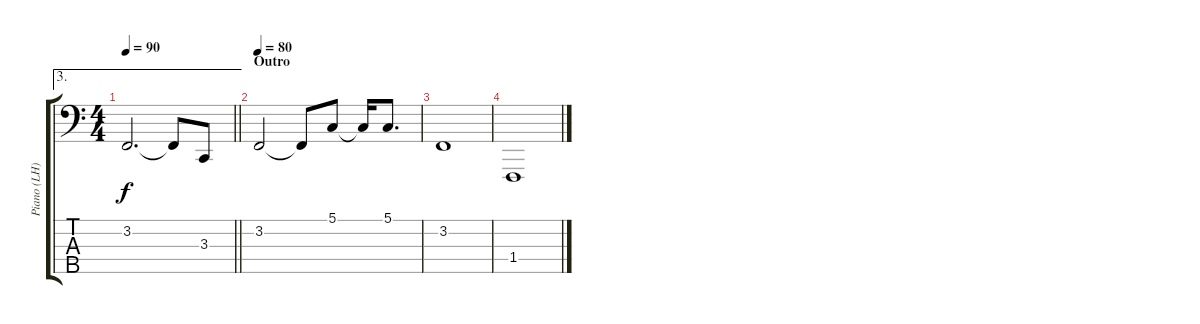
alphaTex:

\track ("Piano (LH)" "Piano (LH)") {instrument acousticgrandpiano}
\staff {score tabs}
\tuning (G2 D2 A1 E1 B0) {hide}
\ae 3
\ts (4 4)
\tempo 90
\clef f4
\barLineRight lightlight
\ks c
3.2.2{d dy f} 3.2{t}.8 3.3.8 |
\section ("" "Outro")
\tempo 80
3.2.2 3.2{t}.8 5.1.8 5.1{t}.16 5.1.8{d} |
3.2.1 |
1.4.1
